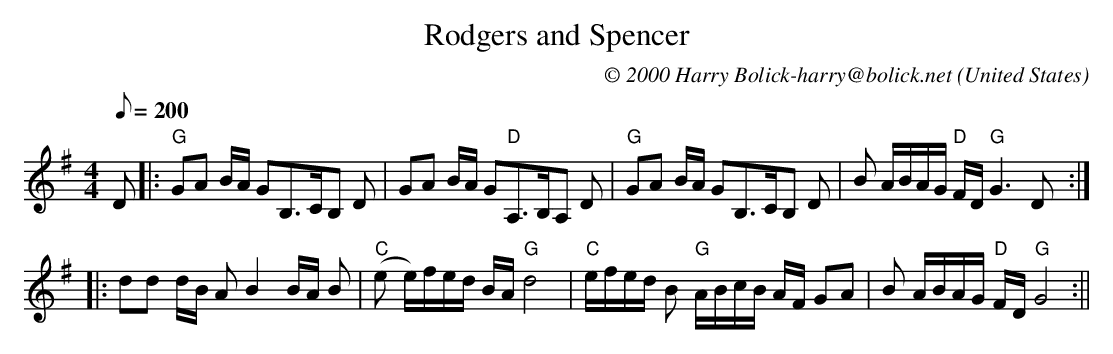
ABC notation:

X:1
T:Rodgers and Spencer
C:© 2000 Harry Bolick-harry@bolick.net
O:United States
M:4/4
L:1/8
Q:200
K:G
 D |: "G" GA B/2A/2 GB,>CB, D | GA B/2A/2  G"D"A,>B,A, D | "G" GA B/2A/2 GB,>CB, D | B A/2B/2A/2G/2 "D"F/2D/2 "G"G3 D :|
|: dd d/2B/2 A B2 B/2A/2 B   |"C" (e e/2)f/2e/2d/2 B/2A/2 "G" d4 | "C" e/2f/2e/2d/2 B "G" A/2B/2c/2B/2 A/2F/2 GA |  B A/2B/2A/2G/2 "D"F/2D/2 "G" G4 :||
